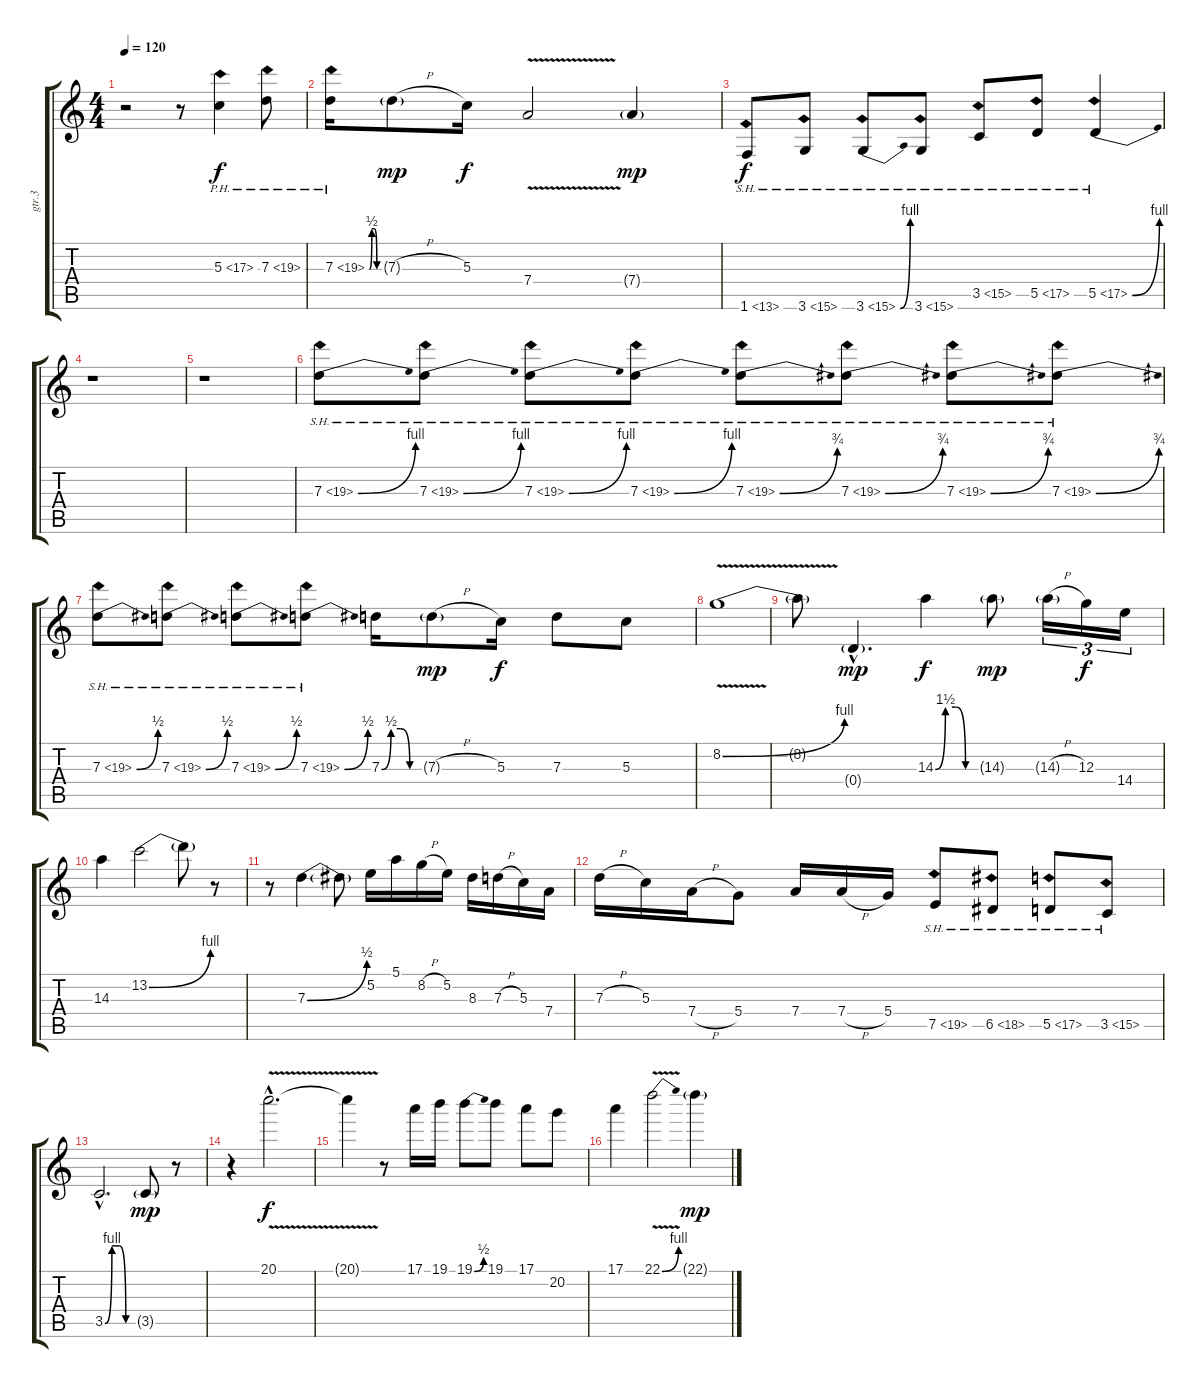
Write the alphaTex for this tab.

\track ("gtr.3" "gtr.3") {instrument distortionguitar}
\staff {score tabs}
\tuning (E4 B3 G3 D3 A2 E2) {hide}
\ts (4 4)
\tempo 120
\clef g2
\ks c
r.2{dy mp} r.8 5.3{ph 12}.4{dy f} 7.3{ph 12}.8 |
7.3{be (custom 0 0 15 2 30 2 45 0 60 0) ph 12}.16 7.3{h g}.8{dy mp} 5.3.16{dy f} 7.4{v}.2 7.4{g}.4{dy mp} |
1.6{sh 12}.8{dy f} 3.6{sh 12}.8 3.6{be (bend 0 0 60 4) sh 12}.8 3.6{sh 12}.8 3.5{sh 12}.8 5.5{sh 12}.8 5.5{be (bend 0 0 60 4) sh 12}.4 |
r.1 |
r.1 |
7.3{be (bend 0 0 60 4) sh 12}.8 7.3{be (bend 0 0 60 4) sh 12}.8 7.3{be (bend 0 0 60 4) sh 12}.8 7.3{be (bend 0 0 60 4) sh 12}.8 7.3{be (bend 0 0 60 3) sh 12}.8 7.3{be (bend 0 0 60 3) sh 12}.8 7.3{be (bend 0 0 60 3) sh 12}.8 7.3{be (bend 0 0 60 3) sh 12}.8 |
7.3{be (bend 0 0 60 2) sh 12}.8 7.3{be (bend 0 0 60 2) sh 12}.8 7.3{be (bend 0 0 60 2) sh 12}.8 7.3{be (bend 0 0 60 2) sh 12}.8 7.3{be (custom 0 0 15 2 30 2 45 0 60 0)}.16 7.3{h g}.8{dy mp} 5.3.16{dy f} 7.3.8 5.3.8 |
8.2{be (bend 0 0 60 4) v}.1 |
8.2{t}.8 0.4{g hac}.4{d dy mp} 14.3{be (custom 0 0 15 6 30 6 45 0 60 0)}.4{dy f} 14.3{g}.8{dy mp} 14.3{h g}.16{tu (3 2)} 12.3.16{tu (3 2) dy f} 14.4.16{tu (3 2)} |
14.3.4 13.2{be (bend 0 0 60 4)}.2 13.2{t}.8 r.8 |
r.8 7.3{be (bend 0 0 60 2)}.4 7.3{t}.8 5.2.16 5.1.16 8.2{h}.16 5.2.16 8.3.16 7.3{h}.16 5.3.16 7.4.16 |
7.3{h}.16 5.3.16 7.4{h}.16 5.4.8 7.4.16 7.4{h}.16 5.4.16 7.5{sh 12}.8 6.5{sh 12}.8 5.5{sh 12}.8 3.5{sh 12}.8 |
3.5{be (custom 0 0 15 4 30 4 45 0 60 0) hac}.2{d} 3.5{g}.8{dy mp} r.8 |
r.4 20.1{v hac}.2{d dy f} |
20.1{t}.4 r.8 17.1.16 19.1.16 19.1{be (bend 0 0 60 2)}.8 19.1.8 17.1.8 20.2.8 |
17.1.4 22.1{be (bend 0 0 60 4) v}.2 22.1{g}.4{dy mp}
